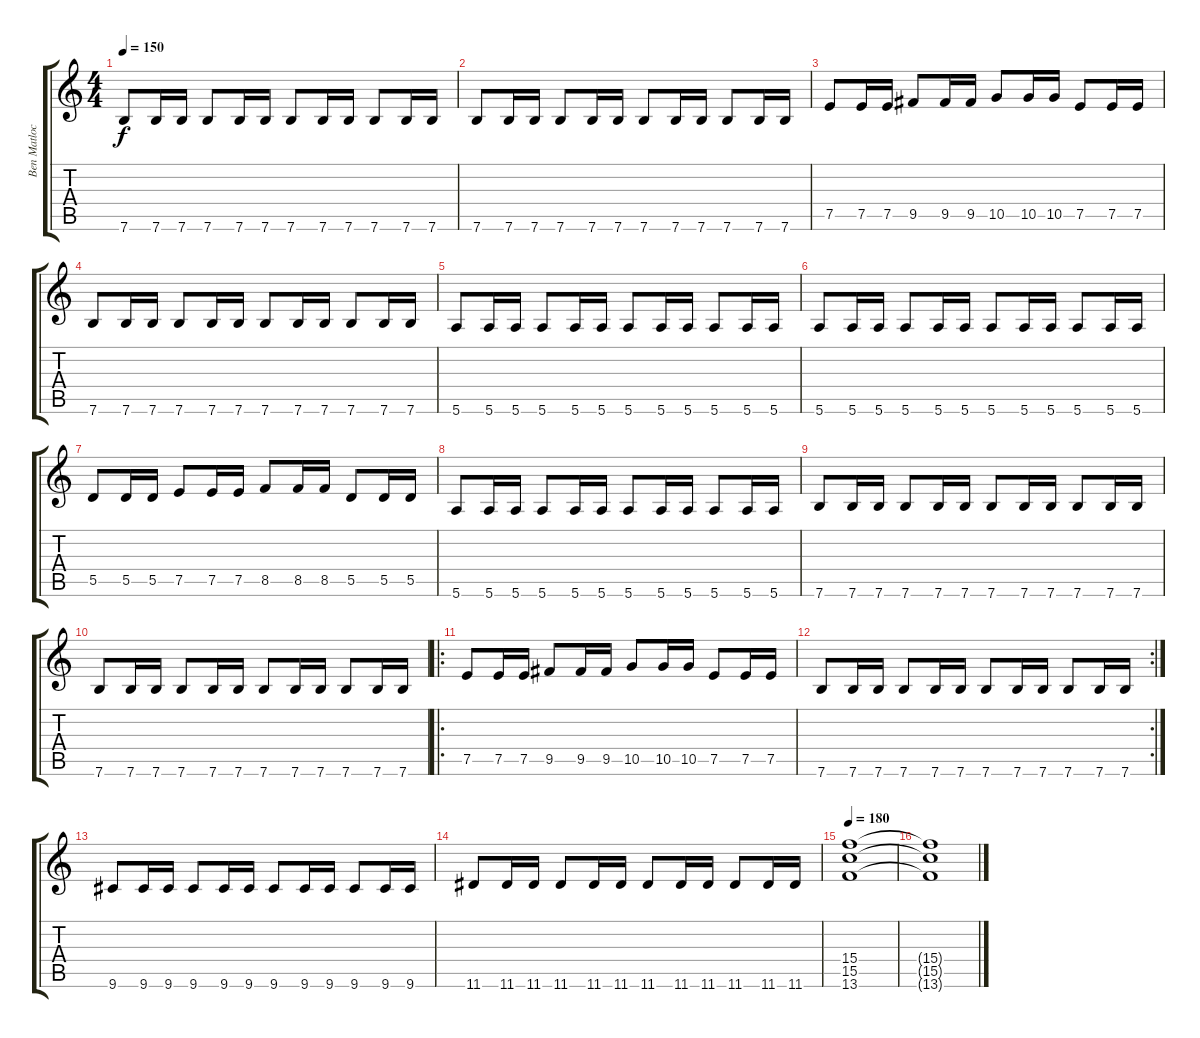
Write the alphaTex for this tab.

\track ("Ben Matlock" "Ben Matloc") {instrument overdrivenguitar}
\staff {score tabs}
\tuning (E4 B3 G3 D3 A2 E2) {hide}
\ts (4 4)
\tempo 150
\clef g2
\ks c
7.6.8{dy f} 7.6.16 7.6.16 7.6.8 7.6.16 7.6.16 7.6.8 7.6.16 7.6.16 7.6.8 7.6.16 7.6.16 |
7.6.8 7.6.16 7.6.16 7.6.8 7.6.16 7.6.16 7.6.8 7.6.16 7.6.16 7.6.8 7.6.16 7.6.16 |
7.5.8 7.5.16 7.5.16 9.5.8 9.5.16 9.5.16 10.5.8 10.5.16 10.5.16 7.5.8 7.5.16 7.5.16 |
7.6.8 7.6.16 7.6.16 7.6.8 7.6.16 7.6.16 7.6.8 7.6.16 7.6.16 7.6.8 7.6.16 7.6.16 |
5.6.8 5.6.16 5.6.16 5.6.8 5.6.16 5.6.16 5.6.8 5.6.16 5.6.16 5.6.8 5.6.16 5.6.16 |
5.6.8 5.6.16 5.6.16 5.6.8 5.6.16 5.6.16 5.6.8 5.6.16 5.6.16 5.6.8 5.6.16 5.6.16 |
5.5.8 5.5.16 5.5.16 7.5.8 7.5.16 7.5.16 8.5.8 8.5.16 8.5.16 5.5.8 5.5.16 5.5.16 |
5.6.8 5.6.16 5.6.16 5.6.8 5.6.16 5.6.16 5.6.8 5.6.16 5.6.16 5.6.8 5.6.16 5.6.16 |
7.6.8 7.6.16 7.6.16 7.6.8 7.6.16 7.6.16 7.6.8 7.6.16 7.6.16 7.6.8 7.6.16 7.6.16 |
7.6.8 7.6.16 7.6.16 7.6.8 7.6.16 7.6.16 7.6.8 7.6.16 7.6.16 7.6.8 7.6.16 7.6.16 |
\ro
7.5.8 7.5.16 7.5.16 9.5.8 9.5.16 9.5.16 10.5.8 10.5.16 10.5.16 7.5.8 7.5.16 7.5.16 |
\rc 2
7.6.8 7.6.16 7.6.16 7.6.8 7.6.16 7.6.16 7.6.8 7.6.16 7.6.16 7.6.8 7.6.16 7.6.16 |
9.6.8 9.6.16 9.6.16 9.6.8 9.6.16 9.6.16 9.6.8 9.6.16 9.6.16 9.6.8 9.6.16 9.6.16 |
11.6.8 11.6.16 11.6.16 11.6.8 11.6.16 11.6.16 11.6.8 11.6.16 11.6.16 11.6.8 11.6.16 11.6.16 |
\tempo 180
(15.4 15.5 13.6).1 |
(15.4{t} 15.5{t} 13.6{t}).1
